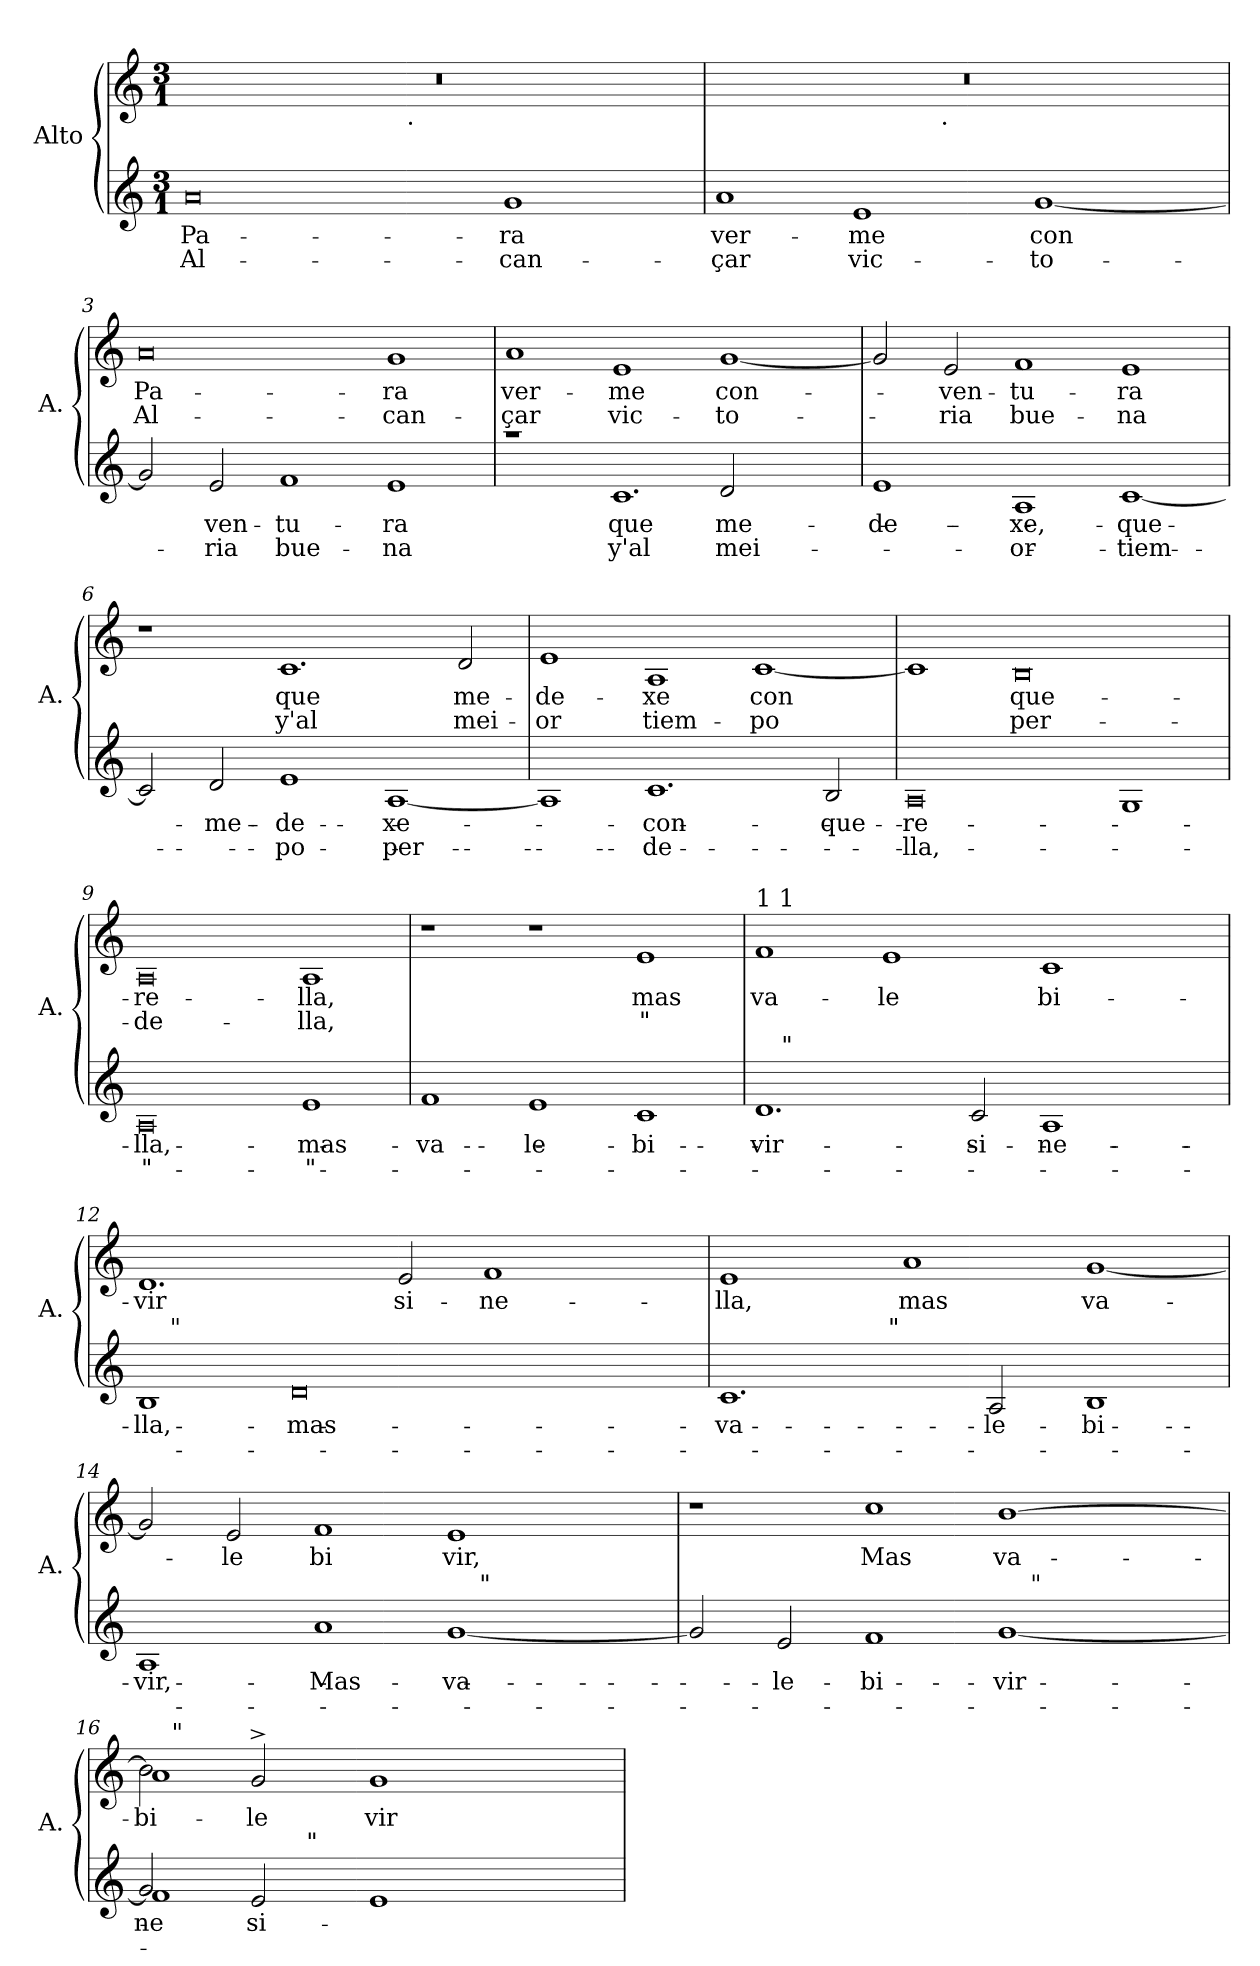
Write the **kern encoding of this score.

**kern	**text	**text	**kern	**text	**text
*part2	*part2	*part2	*part1	*part1	*part1
*staff2	*staff2	*staff2	*staff1	*staff1	*staff1
*I"Alto	*	*	*I"Alto	*	*
*I'A.	*	*	*I'A.	*	*
*clefG2	*	*	*clefG2	*	*
*k[]	*	*	*k[]	*	*
*C:	*	*	*C:	*	*
*M3/1	*	*	*M3/1	*	*
=1	=1	=1	=1	=1	=1
!	!LO:LY:b	!LO:LY:b	!	!	!
*	*	*	*^	*	*
0a	Pa-	Al-	0.r	1ryy	.	.
.	.	.	.	4..ryy	.	.
!	!	!	!	!LO:TX:b:t=.	!	!
.	.	.	.	1ryy	.	.
!	!LO:LY:b	!LO:LY:b	!	!	!	!
1g	-ra	-can-	.	.	.	.
.	.	.	.	2ryy	.	.
.	.	.	.	16ryy	.	.
=2	=2	=2	=2	=2	=2	=2
!	!LO:LY:b	!LO:LY:b	!	!	!	!
1a	ver-	-çar	0.r	1ryy	.	.
!	!LO:LY:b	!LO:LY:b	!	!	!	!
1e	-me	vic-	.	4...ryy	.	.
!	!	!	!	!LO:TX:b:t=.	!	!
.	.	.	.	1ryy	.	.
!	!LO:LY:b	!LO:LY:b	!	!	!	!
[<1g	con	-to-	.	.	.	.
.	.	.	.	2ryy	.	.
.	.	.	.	32ryy	.	.
=3	=3	=3	=3	=3	=3	=3
!	!	!	!	!	!LO:LY:b	!LO:LY:b
*	*	*	*v	*v	*	*
2g/]	.	.	0a	Pa-	Al-
!	!LO:LY:b	!LO:LY:b	!	!	!
2e/	ven-	-ria	.	.	.
!	!LO:LY:b	!LO:LY:b	!	!	!
1f	-tu-	bue-	.	.	.
!	!LO:LY:b	!LO:LY:b	!	!LO:LY:b	!LO:LY:b
1e	-ra	-na	1g	-ra	-can-
=4	=4	=4	=4	=4	=4
*^	*	*	*	*	*
!	!	!	!	!	!LO:LY:b	!LO:LY:b
1raa	0ryy	.	.	1a	ver-	-çar
!	!	!LO:LY:b	!LO:LY:b	!	!LO:LY:b	!LO:LY:b
1.c	.	que	y'al	1e	-me	vic-
!	!	!LO:LY:b	!LO:LY:b	!	!LO:LY:b	!LO:LY:b
.	2d/	me-	mei-	[<1g	con-	-to-
2ryy	2ryy	.	.	.	.	.
=5	=5	=5	=5	=5	=5	=5
!	!	!LO:LY:b	!	!	!	!
*v	*v	*	*	*	*	*
1e	-de-	.	2g/]	.	.
!	!	!	!	!LO:LY:b	!LO:LY:b
.	.	.	2e/	-ven-	-ria
!	!LO:LY:b	!LO:LY:b	!	!LO:LY:b	!LO:LY:b
1A	-xe,	-or	1f	-tu-	bue-
!	!LO:LY:b	!LO:LY:b	!	!LO:LY:b	!LO:LY:b
[<1c	que	tiem-	1e	-ra	-na
!!LO:LB:g=z
=6	=6	=6	=6	=6	=6
2c/]	.	.	1r	.	.
!	!LO:LY:b	!	!	!	!
2d/	me-	.	.	.	.
!	!LO:LY:b	!LO:LY:b	!	!LO:LY:b	!LO:LY:b
1e	-de-	-po	1.c	que	y'al
!	!LO:LY:b	!LO:LY:b	!	!	!
[<1A	-xe	per-	.	.	.
!	!	!	!	!LO:LY:b	!LO:LY:b
.	.	.	2d/	me-	mei-
=7	=7	=7	=7	=7	=7
!	!	!	!	!LO:LY:b	!LO:LY:b
1A]	.	.	1e	-de-	-or
!	!LO:LY:b	!LO:LY:b	!	!LO:LY:b	!LO:LY:b
1.c	con	-de-	1A	-xe	tiem-
!	!	!	!	!LO:LY:b	!LO:LY:b
.	.	.	[<1c	con	-po
!	!LO:LY:b	!	!	!	!
2B/	que-	.	.	.	.
=8	=8	=8	=8	=8	=8
!	!LO:LY:b	!LO:LY:b	!	!	!
0A	-re-	-lla,	1c]	.	.
!	!	!	!	!LO:LY:b	!LO:LY:b
.	.	.	0B	que-	per-
1G	.	.	.	.	.
=9	=9	=9	=9	=9	=9
!	!LO:LY:b	!LO:LY:b	!	!LO:LY:b	!LO:LY:b
0A	-lla,	"	0A	-re-	-de-
!	!LO:LY:b	!LO:LY:b	!	!LO:LY:b	!LO:LY:b
1e	mas	"	1A	-lla,	-lla,
=10	=10	=10	=10	=10	=10
!	!LO:LY:b	!	!	!	!
1f	va-	.	1r	.	.
!	!LO:LY:b	!	!	!	!
1e	-le	.	1r	.	.
!	!LO:LY:b	!	!	!LO:LY:b	!LO:LY:b
1c	bi-	.	1e	mas	"
!!LO:LB:g=z
=11	=11	=11	=11	=11	=11
!	!	!	!LO:TX:a:t=1 1	!	!
!	!LO:LY:b	!	!	!LO:LY:b	!
*^	*	*	*	*	*
1.d	16.ryy	-vir	.	1f	va-	.
!	!LO:TX:a:t="	!	!	!	!	!
.	1ryy	.	.	.	.	.
!	!	!	!	!	!LO:LY:b	!
.	.	.	.	1e	-le	.
.	1ryy	.	.	.	.	.
!	!	!LO:LY:b	!	!	!	!
2c/	.	si-	.	.	.	.
!	!	!LO:LY:b	!	!	!LO:LY:b	!
1A	.	-ne-	.	1c	bi-	.
.	2ryy	.	.	.	.	.
.	4ryy	.	.	.	.	.
.	8ryy	.	.	.	.	.
.	32ryy	.	.	.	.	.
=12	=12	=12	=12	=12	=12	=12
!	!	!LO:LY:b	!	!	!LO:LY:b	!
1B	16.ryy	-lla,	.	1.d	-vir	.
!	!LO:TX:a:t="	!	!	!	!	!
.	1ryy	.	.	.	.	.
!	!	!LO:LY:b	!	!	!	!
0d	.	mas	.	.	.	.
.	1ryy	.	.	.	.	.
!	!	!	!	!	!LO:LY:b	!
.	.	.	.	2e/	si-	.
!	!	!	!	!	!LO:LY:b	!
.	.	.	.	1f	-ne-	.
.	2ryy	.	.	.	.	.
.	4ryy	.	.	.	.	.
.	8ryy	.	.	.	.	.
.	32ryy	.	.	.	.	.
=13	=13	=13	=13	=13	=13	=13
!	!	!LO:LY:b	!	!	!LO:LY:b	!
1.c	2ryy	va-	.	1e	-lla,	.
.	4...ryy	.	.	.	.	.
!	!LO:TX:a:t="	!	!	!	!	!
.	1ryy	.	.	.	.	.
!	!	!	!	!	!LO:LY:b	!
.	.	.	.	1a	mas	.
!	!	!LO:LY:b	!	!	!	!
2A/	.	-le	.	.	.	.
.	1ryy	.	.	.	.	.
!	!	!LO:LY:b	!	!	!LO:LY:b	!
1B	.	bi-	.	[<1g	va-	.
.	32ryy	.	.	.	.	.
=14	=14	=14	=14	=14	=14	=14
!	!	!LO:LY:b	!	!	!	!
1A	1ryy	-vir,	.	2g/]	.	.
!	!	!	!	!	!LO:LY:b	!
.	.	.	.	2e/	-le	.
!	!	!LO:LY:b	!	!	!LO:LY:b	!
1a	1ryy	Mas	.	1f	bi	.
!	!	!LO:LY:b	!	!	!LO:LY:b	!
[<1g	16.ryy	va-	.	1e	vir,	.
!	!LO:TX:a:t="	!	!	!	!	!
.	2ryy	.	.	.	.	.
.	4ryy	.	.	.	.	.
.	8ryy	.	.	.	.	.
.	32ryy	.	.	.	.	.
=15	=15	=15	=15	=15	=15	=15
2g/]	1ryy	.	.	1r	.	.
!	!	!LO:LY:b	!	!	!	!
2e/	.	-le	.	.	.	.
!	!	!LO:LY:b	!	!	!LO:LY:b	!
1f	1ryy	bi-	.	1cc	Mas	.
!	!	!LO:LY:b	!	!	!LO:LY:b	!
[<1g	16.ryy	-vir	.	[<1b	va-	.
!	!LO:TX:a:t="	!	!	!	!	!
.	2ryy	.	.	.	.	.
.	4ryy	.	.	.	.	.
.	8ryy	.	.	.	.	.
.	32ryy	.	.	.	.	.
!!LO:LB:g=z
=16	=16	=16	=16	=16	=16	=16
!	!	!	!	!LO:TX:a:t=1 6	!	!
!	!	!LO:LY:b	!	!	!LO:LY:b	!
*	*^	*	*	*^	*	*
*	*	*	*	*	*	*^	*	*
2g/]	1f	2ryy	-ne	.	2b\]	1a	16.ryy	bi-	.
!	!	!	!	!	!	!	!LO:TX:a:t="	!	!
.	.	.	.	.	.	.	1ryy	.	.
!	!	!	!LO:LY:b	!	!	!	!	!LO:LY:b	!
2e/	.	8..ryy	si-	.	2g^>/	.	.	-le	.
!	!	!LO:TX:a:t="	!	!	!	!	!	!	!
.	.	1ryy	.	.	.	.	.	.	.
!	!	!	!	!	!	!	!	!LO:LY:b	!
1e	1ryy	.	.	.	1g	1ryy	.	vir	.
.	.	.	.	.	.	.	2ryy	.	.
.	.	.	.	.	.	.	4ryy	.	.
.	.	4ryy	.	.	.	.	.	.	.
.	.	.	.	.	.	.	8ryy	.	.
.	.	32ryy	.	.	.	.	32ryy	.	.
*v	*v	*v	*	*	*	*	*	*	*
*	*	*	*v	*v	*v	*	*
=	=	=	=	=	=
*-	*-	*-	*-	*-	*-
